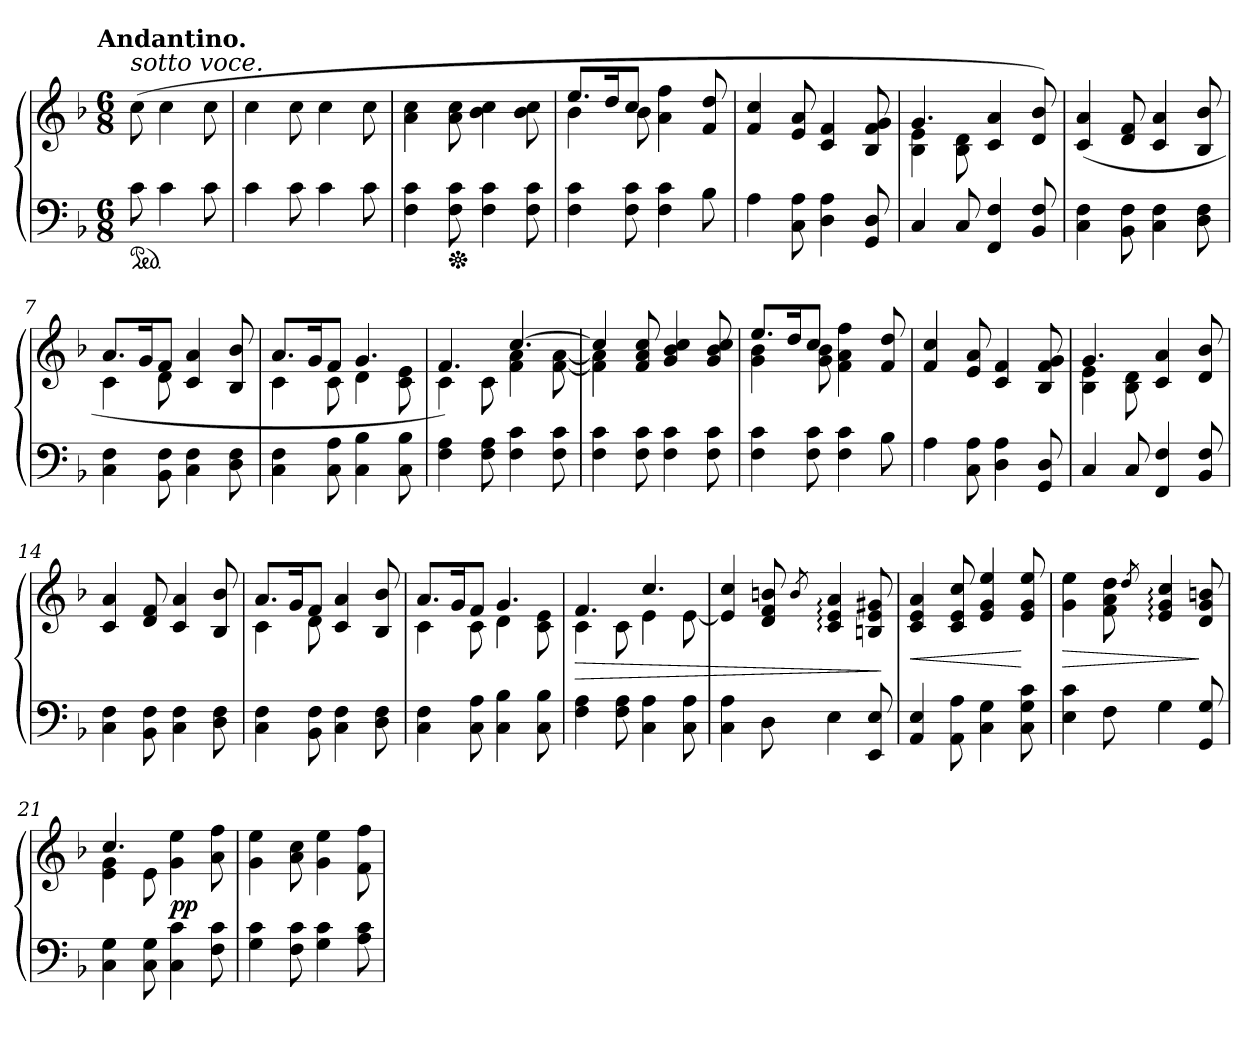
**kern	**kern	**dynam
*part1	*part1	*part1
*staff2	*staff1	*staff1/2
*clefF4	*clefG2	*
*k[b-]	*k[b-]	*
!!LO:TX:omd:t=Andantino.
*M6/8	*M6/8	*
=	=	=
!	!LO:TX:a:i:t=sotto voce.	!
*ped	*	*
8c	(>8cc	.
4c	4cc	.
8c	8cc	.
=1	=1	=1
4c	4cc	.
8c	8cc	.
4c	4cc	.
8c	8cc	.
=2	=2	=2
4F 4c	4a 4cc	.
*Xped	*	*
8F 8c	8a 8cc	.
4F 4c	4b- 4cc	.
8F 8c	8b- 8cc	.
=3	=3	=3
*	*^	*
4F 4c	8.eeL	4b-	.
.	16ddK	.	.
8F 8c	8ccJ	8b-	.
4F 4c	4.rgggyy	4a 4ff	.
8B-	.	8f/ 8dd/	.
*	*v	*v	*
=4	=4	=4
4A	4f 4cc	.
8C 8A	8e 8a	.
4D 4A	4c 4f	.
8GG 8D	8B- 8f 8g	.
=5	=5	=5
*	*^	*
4C	4.g	4B- 4e	.
8C	.	8B- 8d	.
4FF 4F	4c 4a	4.rFyy	.
8BB-/ 8F/	8d 8b-)	.	.
*	*v	*v	*
=6	=6	=6
4C\ 4F\	(>4c 4a	.
8BB-\ 8F\	8d 8f	.
4C 4F	4c 4a	.
8D 8F	8B- 8b-	.
=7	=7	=7
*	*^	*
4C 4F	8.aL	4c	.
.	16gK	.	.
8BB- 8F	8fJ	8d	.
4C 4F	4c 4a	4.ryy	.
8D 8F	8B- 8b-	.	.
=8	=8	=8	=8
4C 4F	8.aL	4c	.
.	16gK	.	.
8C 8A	8fJ	8c	.
4C 4B-	4.g	4d	.
8C 8B-	.	8c 8e	.
=9	=9	=9	=9
4F 4A	4.f)	4c	.
8F 8A	.	8c	.
4F 4c	[4.cc	4f 4a	.
8F 8c	.	[8f [8a	.
=10	=10	=10	=10
4F 4c	4cc]	4f] 4a]	.
8F 8c	8f 8a 8cc	8rAyy	.
4F 4c	4g 4b- 4cc	4.rAyy	.
8F 8c	8g 8b- 8cc	.	.
=11	=11	=11	=11
4F 4c	8.eeL	4g 4b-	.
.	16ddK	.	.
8F 8c	8ccJ	8g 8b-	.
4F 4c	4f\ 4a\ 4ff\	4.rcyy	.
8B-	8f 8dd	.	.
*	*v	*v	*
=12	=12	=12
4A	4f 4cc	.
8C 8A	8e 8a	.
4D 4A	4c 4f	.
8GG 8D	8B- 8f 8g	.
=13	=13	=13
*	*^	*
4C	4.g	4B- 4e	.
8C	.	8B- 8d	.
4FF 4F	4c 4a	4.rAyy	.
8BB-/ 8F/	8d 8b-	.	.
*	*v	*v	*
=14	=14	=14
4C 4F	4c 4a	.
8BB- 8F	8d 8f	.
4C 4F	4c 4a	.
8D 8F	8B- 8b-	.
=15	=15	=15
*	*^	*
4C 4F	8.aL	4c	.
.	16gK	.	.
8BB- 8F	8fJ	8d	.
4C 4F	4c 4a	4.rFyy	.
8D 8F	8B- 8b-	.	.
=16	=16	=16	=16
4C 4F	8.aL	4c	.
.	16gK	.	.
8C 8A	8fJ	8c	.
4C 4B-	4.g	4d	.
8C 8B-	.	8c 8e	.
=17	=17	=17	=17
4F 4A	4.f	4c	>
8F 8A	.	8c	.
4C 4A	4.cc	4e	.
8C 8A	.	[8e	.
*	*v	*v	*
=18	=18	=18
4C 4A	4e] 4cc	.
8D	8d 8f 8bn	.
.	8qb/	.
4E	4c: 4e: 4a:	.
8EE 8E	8Bn 8e 8g#X	.
.	.	]
=19	=19	=19
4AA 4E	4c 4e 4a	<
8AA 8A	8c 8e 8cc	.
4C 4G	4e 4g 4ee	.
8C 8G 8c	8e 8g 8ee	[
=20	=20	=20
4E 4c	4g 4ee	>
8F	8f\ 8a\ 8dd\	.
.	8qdd/	.
4G	4e: 4g: 4cc:	.
8GG 8G	8d 8g 8bn	]
=21	=21	=21
*	*^	*
4C 4G	4.cc	4e 4g	.
8C 8G	.	8e	.
4C 4c	4.rgggyy	4g 4ee	pp
8F 8c	.	8a 8ff	.
*	*v	*v	*
=22	=22	=22
4G 4c	4g 4ee	.
8F 8c	8a 8cc	.
4G 4c	4g 4ee	.
8A 8c	8f 8ff	.
=	=	=
*-	*-	*-
